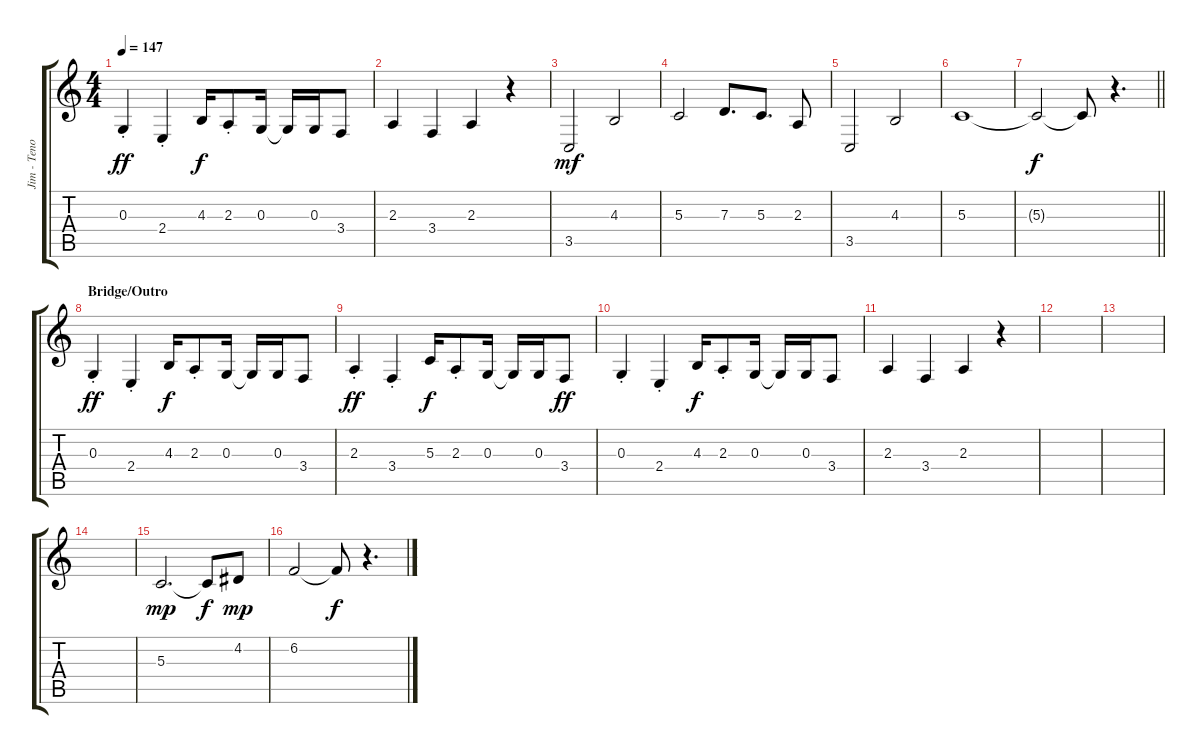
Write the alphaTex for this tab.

\track ("Jim - Tenor Sax" "Jim - Teno") {instrument tenorsax}
\staff {score tabs}
\tuning (E4 B3 G3 D3 A2 E2) {hide}
\ts (4 4)
\tempo 147
\clef g2
\ks c
0.3{st}.4{dy ff} 2.4{st}.4 4.3.16{dy f} 2.3{st}.8 0.3.16 0.3{t}.16 0.3.16 3.4.8 |
2.3.4 3.4.4 2.3.4 r.4 |
3.5.2{dy mf} 4.3.2 |
5.3.2 7.3.8{d} 5.3.8{d} 2.3.8 |
3.5.2 4.3.2 |
5.3.1 |
\barLineRight lightlight
5.3{t}.2{dy f} 5.3{t}.8 r.4{d} |
\section ("" "Bridge/Outro")
0.3{st}.4{dy ff} 2.4{st}.4 4.3.16{dy f} 2.3{st}.8 0.3.16 0.3{t}.16 0.3.16 3.4.8 |
2.3{st}.4{dy ff} 3.4{st}.4 5.3.16{dy f} 2.3{st}.8 0.3.16 0.3{t}.16 0.3.16 3.4.8{dy ff} |
0.3{st}.4 2.4{st}.4 4.3.16{dy f} 2.3{st}.8 0.3.16 0.3{t}.16 0.3.16 3.4.8 |
2.3.4 3.4.4 2.3.4 r.4 |
|
|
|
5.3.2{d dy mp} 5.3{t}.8{dy f} 4.2.8{dy mp} |
6.2.2 6.2{t}.8{dy f} r.4{d}
